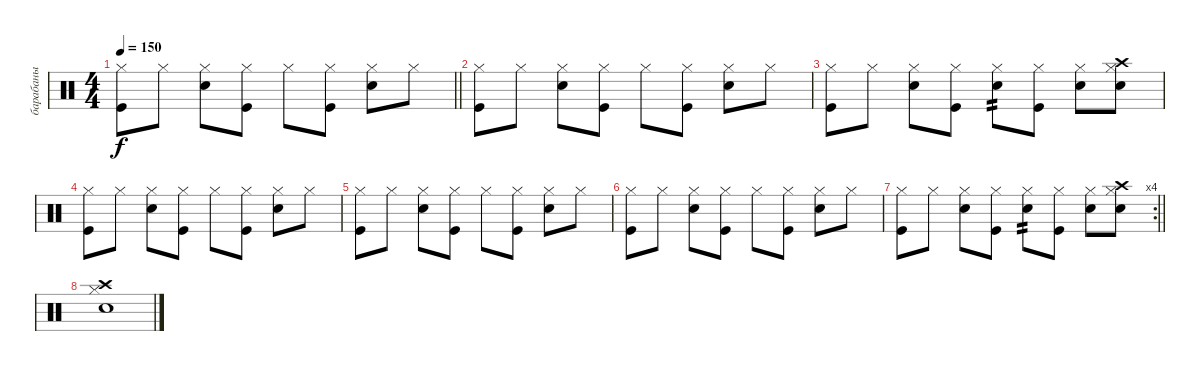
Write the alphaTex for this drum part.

\track ("барабаны" "барабаны") {instrument percussion}
\staff {score}
\articulation defaults
\ts (4 4)
\tempo 150
\clef neutral
\barLineRight lightlight
\ks c
("Kick (hit)" "Hi-Hat (closed)").8{dy f} "Hi-Hat (closed)".8 ("Electric Snare (hit)" "Hi-Hat (closed)").8 ("Kick (hit)" "Hi-Hat (closed)").8 "Hi-Hat (closed)".8 ("Kick (hit)" "Hi-Hat (closed)").8 ("Electric Snare (hit)" "Hi-Hat (closed)").8 "Hi-Hat (closed)".8 |
("Kick (hit)" "Hi-Hat (closed)").8 "Hi-Hat (closed)".8 ("Electric Snare (hit)" "Hi-Hat (closed)").8 ("Kick (hit)" "Hi-Hat (closed)").8 "Hi-Hat (closed)".8 ("Kick (hit)" "Hi-Hat (closed)").8 ("Electric Snare (hit)" "Hi-Hat (closed)").8 "Hi-Hat (closed)".8 |
("Kick (hit)" "Hi-Hat (closed)").8 "Hi-Hat (closed)".8 ("Electric Snare (hit)" "Hi-Hat (closed)").8 ("Kick (hit)" "Hi-Hat (closed)").8 ("Electric Snare (hit)" "Hi-Hat (closed)").8{tp 2} ("Kick (hit)" "Hi-Hat (closed)").8 ("Electric Snare (hit)" "Hi-Hat (closed)").8 ("Snare (hit) 2" "Crash high (hit)" "Hi-Hat (closed)").8 |
("Kick (hit)" "Hi-Hat (closed)").8 "Hi-Hat (closed)".8 ("Electric Snare (hit)" "Hi-Hat (closed)").8 ("Kick (hit)" "Hi-Hat (closed)").8 "Hi-Hat (closed)".8 ("Kick (hit)" "Hi-Hat (closed)").8 ("Electric Snare (hit)" "Hi-Hat (closed)").8 "Hi-Hat (closed)".8 |
("Kick (hit)" "Hi-Hat (closed)").8 "Hi-Hat (closed)".8 ("Electric Snare (hit)" "Hi-Hat (closed)").8 ("Kick (hit)" "Hi-Hat (closed)").8 "Hi-Hat (closed)".8 ("Kick (hit)" "Hi-Hat (closed)").8 ("Electric Snare (hit)" "Hi-Hat (closed)").8 "Hi-Hat (closed)".8 |
("Kick (hit)" "Hi-Hat (closed)").8 "Hi-Hat (closed)".8 ("Electric Snare (hit)" "Hi-Hat (closed)").8 ("Kick (hit)" "Hi-Hat (closed)").8 "Hi-Hat (closed)".8 ("Kick (hit)" "Hi-Hat (closed)").8 ("Electric Snare (hit)" "Hi-Hat (closed)").8 "Hi-Hat (closed)".8 |
\rc 4
\barLineRight lightlight
("Kick (hit)" "Hi-Hat (closed)").8 "Hi-Hat (closed)".8 ("Electric Snare (hit)" "Hi-Hat (closed)").8 ("Kick (hit)" "Hi-Hat (closed)").8 ("Electric Snare (hit)" "Hi-Hat (closed)").8{tp 2} ("Kick (hit)" "Hi-Hat (closed)").8 ("Electric Snare (hit)" "Hi-Hat (closed)").8 ("Snare (hit) 2" "Crash high (hit)" "Hi-Hat (closed)").8 |
("Snare (hit) 2" "Crash high (hit)" "Hi-Hat (closed)").1
